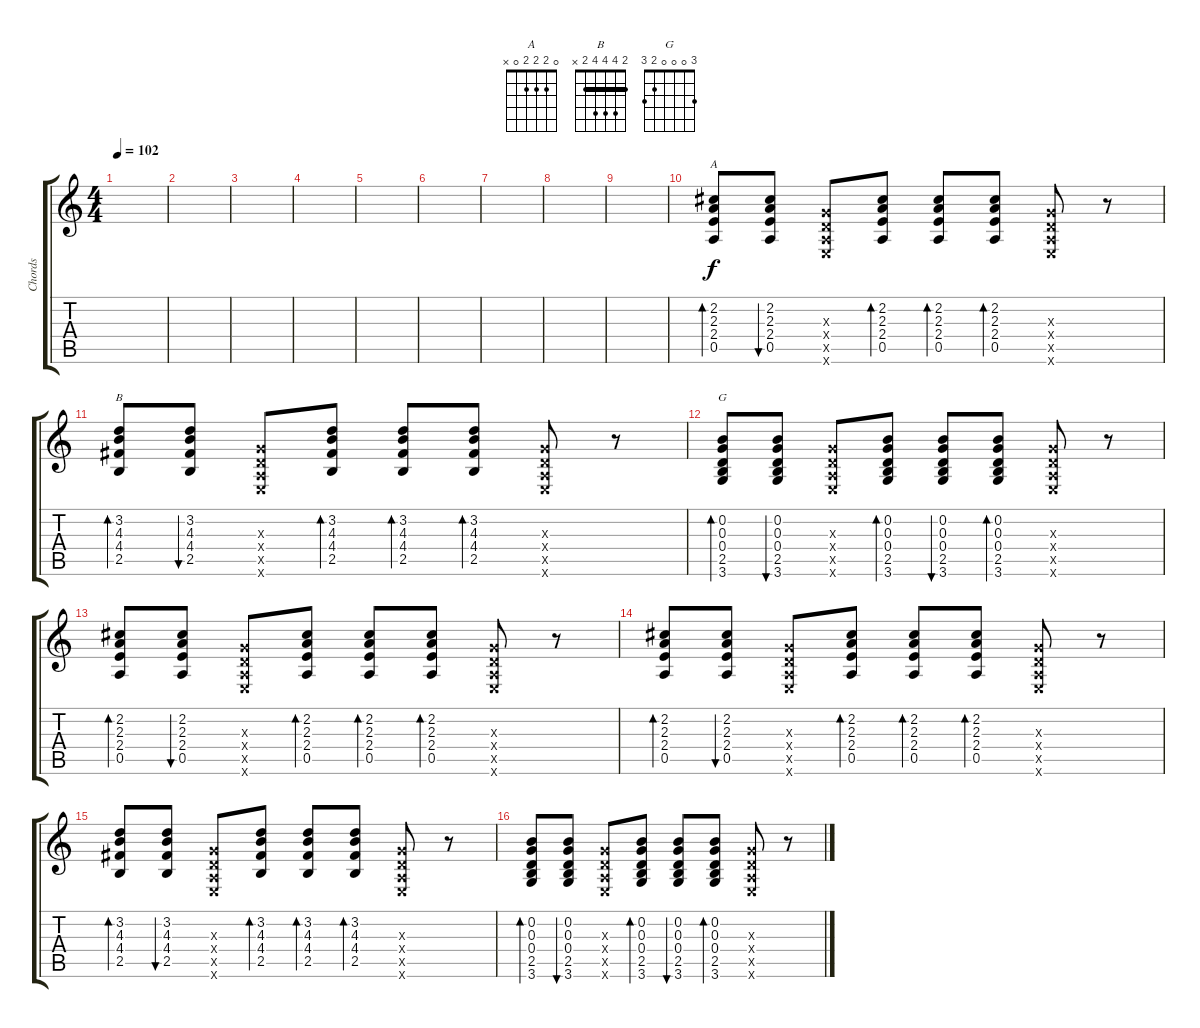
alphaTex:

\track ("Chords" "Chords") {instrument acousticguitarsteel}
\staff {score tabs}
\tuning (E4 B3 G3 D3 A2 E2) {hide}
\chord ("A" 0 2 2 2 0 x)
\chord ("B" 2 4 4 4 2 x) {barre 2}
\chord ("G" 3 0 0 0 2 3)
\ts (4 4)
\tempo 102
\clef g2
\ks c
|
|
|
|
|
|
|
|
|
(2.2 2.3 2.4 0.5).8{bd 30 ch "A"} (2.2 2.3 2.4 0.5).8{bu 30} (0.3{x} 0.4{x} 0.5{x} 0.6{x}).8 (2.2 2.3 2.4 0.5).8{bd 30} (2.2 2.3 2.4 0.5).8{bd 30} (2.2 2.3 2.4 0.5).8{bd 30} (0.3{x} 0.4{x} 0.5{x} 0.6{x}).8 r.8 |
(3.2 4.3 4.4 2.5).8{bd 30 ch "B"} (3.2 4.3 4.4 2.5).8{bu 30} (0.3{x} 0.4{x} 0.5{x} 0.6{x}).8 (3.2 4.3 4.4 2.5).8{bd 30} (3.2 4.3 4.4 2.5).8{bd 30} (3.2 4.3 4.4 2.5).8{bd 30} (0.3{x} 0.4{x} 0.5{x} 0.6{x}).8 r.8 |
(0.2 0.3 0.4 2.5 3.6).8{bd 30 ch "G"} (0.2 0.3 0.4 2.5 3.6).8{bu 30} (0.3{x} 0.4{x} 0.5{x} 0.6{x}).8 (0.2 0.3 0.4 2.5 3.6).8{bd 30} (0.2 0.3 0.4 2.5 3.6).8{bu 30} (0.2 0.3 0.4 2.5 3.6).8{bd 30} (0.3{x} 0.4{x} 0.5{x} 0.6{x}).8 r.8 |
(2.2 2.3 2.4 0.5).8{bd 30} (2.2 2.3 2.4 0.5).8{bu 30} (0.3{x} 0.4{x} 0.5{x} 0.6{x}).8 (2.2 2.3 2.4 0.5).8{bd 30} (2.2 2.3 2.4 0.5).8{bd 30} (2.2 2.3 2.4 0.5).8{bd 30} (0.3{x} 0.4{x} 0.5{x} 0.6{x}).8 r.8 |
(2.2 2.3 2.4 0.5).8{bd 30} (2.2 2.3 2.4 0.5).8{bu 30} (0.3{x} 0.4{x} 0.5{x} 0.6{x}).8 (2.2 2.3 2.4 0.5).8{bd 30} (2.2 2.3 2.4 0.5).8{bd 30} (2.2 2.3 2.4 0.5).8{bd 30} (0.3{x} 0.4{x} 0.5{x} 0.6{x}).8 r.8 |
(3.2 4.3 4.4 2.5).8{bd 30} (3.2 4.3 4.4 2.5).8{bu 30} (0.3{x} 0.4{x} 0.5{x} 0.6{x}).8 (3.2 4.3 4.4 2.5).8{bd 30} (3.2 4.3 4.4 2.5).8{bd 30} (3.2 4.3 4.4 2.5).8{bd 30} (0.3{x} 0.4{x} 0.5{x} 0.6{x}).8 r.8 |
(0.2 0.3 0.4 2.5 3.6).8{bd 30} (0.2 0.3 0.4 2.5 3.6).8{bu 30} (0.3{x} 0.4{x} 0.5{x} 0.6{x}).8 (0.2 0.3 0.4 2.5 3.6).8{bd 30} (0.2 0.3 0.4 2.5 3.6).8{bu 30} (0.2 0.3 0.4 2.5 3.6).8{bd 30} (0.3{x} 0.4{x} 0.5{x} 0.6{x}).8 r.8
